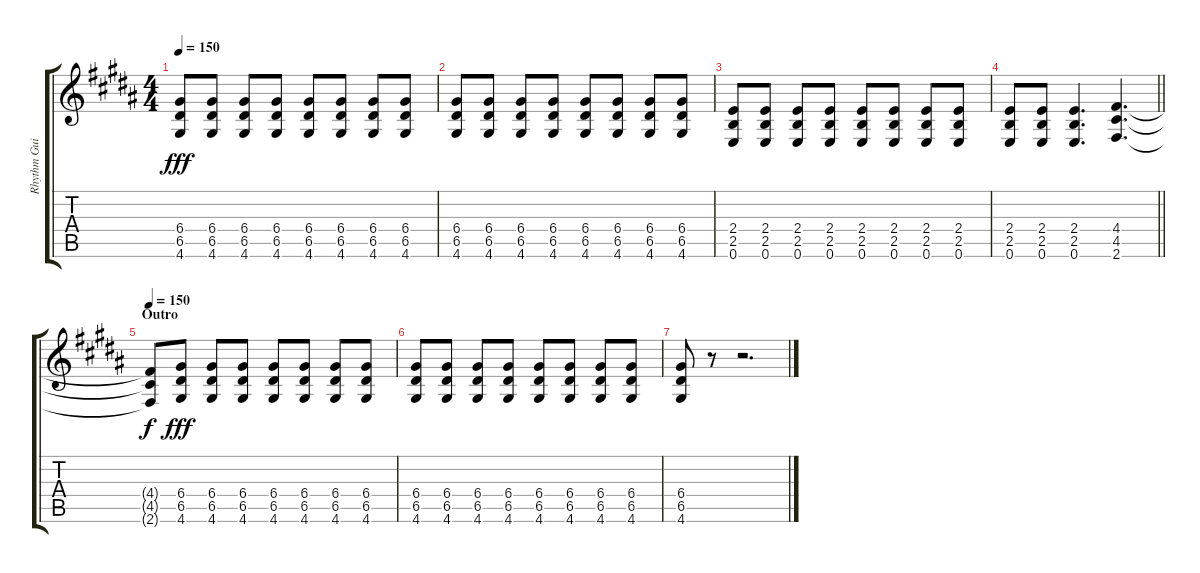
\track ("Rhythm Guitar" "Rhythm Gui") {instrument overdrivenguitar}
\staff {score tabs}
\tuning (E4 B3 G3 D3 A2 E2) {hide}
\ts (4 4)
\tempo 150
\clef g2
\ks b
(6.4 6.5 4.6).8{dy fff} (6.4 6.5 4.6).8 (6.4 6.5 4.6).8 (6.4 6.5 4.6).8 (6.4 6.5 4.6).8 (6.4 6.5 4.6).8 (6.4 6.5 4.6).8 (6.4 6.5 4.6).8 |
(6.4 6.5 4.6).8 (6.4 6.5 4.6).8 (6.4 6.5 4.6).8 (6.4 6.5 4.6).8 (6.4 6.5 4.6).8 (6.4 6.5 4.6).8 (6.4 6.5 4.6).8 (6.4 6.5 4.6).8 |
(2.4 2.5 0.6).8 (2.4 2.5 0.6).8 (2.4 2.5 0.6).8 (2.4 2.5 0.6).8 (2.4 2.5 0.6).8 (2.4 2.5 0.6).8 (2.4 2.5 0.6).8 (2.4 2.5 0.6).8 |
\barLineRight lightlight
(2.4 2.5 0.6).8 (2.4 2.5 0.6).8 (2.4 2.5 0.6).4{d} (4.4 4.5 2.6).4{d volume 16} |
\section ("" "Outro")
\tempo 150
(4.4{t} 4.5{t} 2.6{t}).8{dy f} (6.4 6.5 4.6).8{dy fff volume 10} (6.4 6.5 4.6).8 (6.4 6.5 4.6).8 (6.4 6.5 4.6).8 (6.4 6.5 4.6).8 (6.4 6.5 4.6).8 (6.4 6.5 4.6).8 |
(6.4 6.5 4.6).8 (6.4 6.5 4.6).8 (6.4 6.5 4.6).8 (6.4 6.5 4.6).8 (6.4 6.5 4.6).8 (6.4 6.5 4.6).8 (6.4 6.5 4.6).8 (6.4 6.5 4.6).8 |
(6.4 6.5 4.6).8 r.8 r.2{d}
